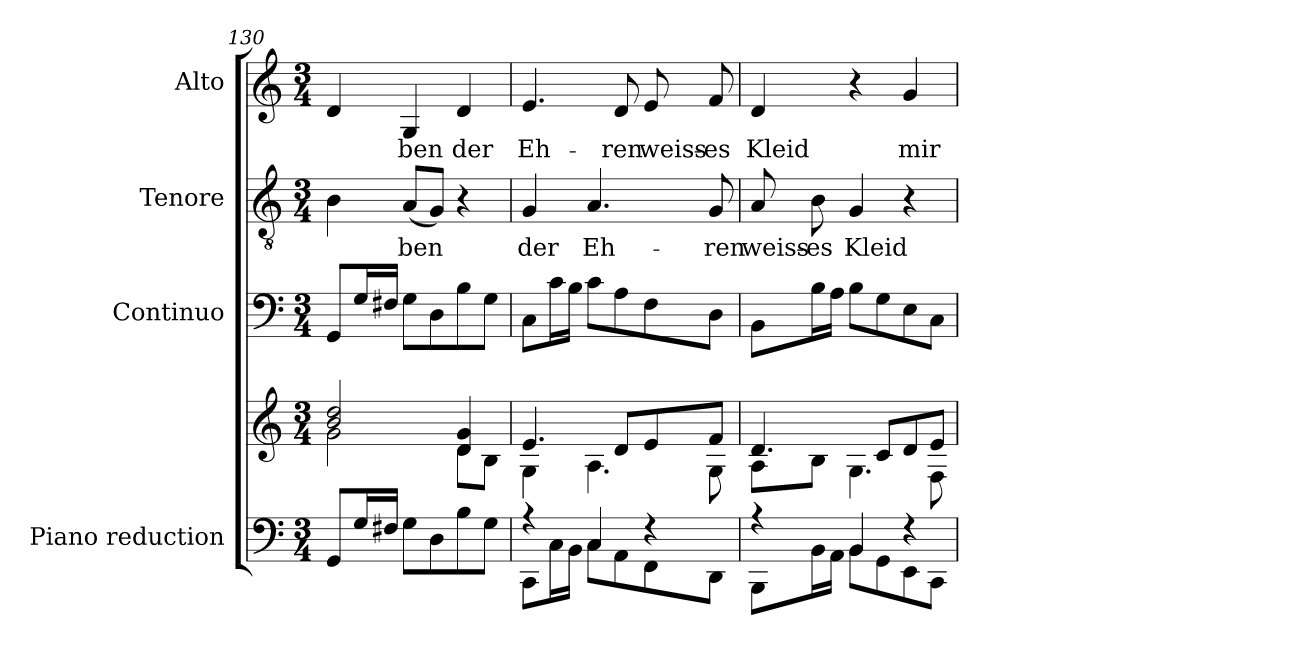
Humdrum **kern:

**kern	**kern	**kern	**kern	**text	**kern	**text
*part4	*part4	*part3	*part2	*part2	*part1	*part1
*staff5	*staff4	*staff3	*staff2	*staff2	*staff1	*staff1
*I"Piano reduction	*	*I"Continuo	*I"Tenore	*	*I"Alto	*
*I'Pno	*	*	*	*	*	*
*clefF4	*clefG2	*clefF4	*clefGv2	*	*clefG2	*
*k[]	*k[]	*k[]	*k[]	*	*k[]	*
*M3/4	*M3/4	*M3/4	*M3/4	*	*M3/4	*
=130	=130	=130	=130	=130	=130	=130
*	*^	*	*	*	*	*
8GG/L	2b/ 2dd/	2g\	8GG/L	4B\	.	4d/	.
16G/L	.	.	16G/L	.	.	.	.
16F#X/JJ	.	.	16F#X/JJ	.	.	.	.
!	!	!	!	!	!LO:LY:b	!	!LO:LY:b
8G\L	.	.	8G\L	(<8A/L	-ben	4G/	-ben
8D\	.	.	8D\	8G/J)	.	.	.
!	!	!	!	!	!	!	!LO:LY:b
8B\	4d/ 4g/	8d\L	8B\	4r	.	4d/	der
8G\J	.	8B\J	8G\J	.	.	.	.
=131	=131	=131	=131	=131	=131	=131	=131
*^	*	*	*	*	*	*	*
!	!	!	!	!	!	!LO:LY:b	!	!LO:LY:b
4r	8CC\L	4.e/	4G\	8C\L	4G/	der	4.e/	Eh-
.	16C\L	.	.	16c\L	.	.	.	.
.	16BB\JJ	.	.	16B\JJ	.	.	.	.
!	!	!	!	!	!	!LO:LY:b	!	!
4C/	8C\L	.	4.A\	8c\L	4.A/	Eh-	.	.
!	!	!	!	!	!	!	!	!LO:LY:b
.	8AA\	8d/L	.	8A\	.	.	8d/	-ren
!	!	!	!	!	!	!	!	!LO:LY:b
4r	8FF\	8e/	.	8F\	.	.	8e/	weiss-
!	!	!	!	!	!	!LO:LY:b	!	!LO:LY:b
.	8DD\J	8f/J	8G\	8D\J	8G/	-ren	8f/	-es
!!LO:LB:g=z
=132	=132	=132	=132	=132	=132	=132	=132	=132
!	!	!	!	!	!	!LO:LY:b	!	!LO:LY:b
4r	8BBB\L	4.d/	8A\L	8BB\L	8A/	weiss-	4d/	Kleid
!	!	!	!	!	!	!LO:LY:b	!	!
.	16BB\L	.	8B\J	16B\L	8B\	-es	.	.
.	16AA\JJ	.	.	16A\JJ	.	.	.	.
!	!	!	!	!	!	!LO:LY:b	!	!
4BB/	8BB\L	.	4.G\	8B\L	4G/	Kleid	4r	.
.	8GG\	8c/L	.	8G\	.	.	.	.
!	!	!	!	!	!	!	!	!LO:LY:b
4r	8EE\	8d/	.	8E\	4r	.	4g/	mir
.	8CC\J	8e/J	8F\	8C\J	.	.	.	.
*v	*v	*	*	*	*	*	*	*
*	*v	*v	*	*	*	*	*
=	=	=	=	=	=	=
*-	*-	*-	*-	*-	*-	*-
